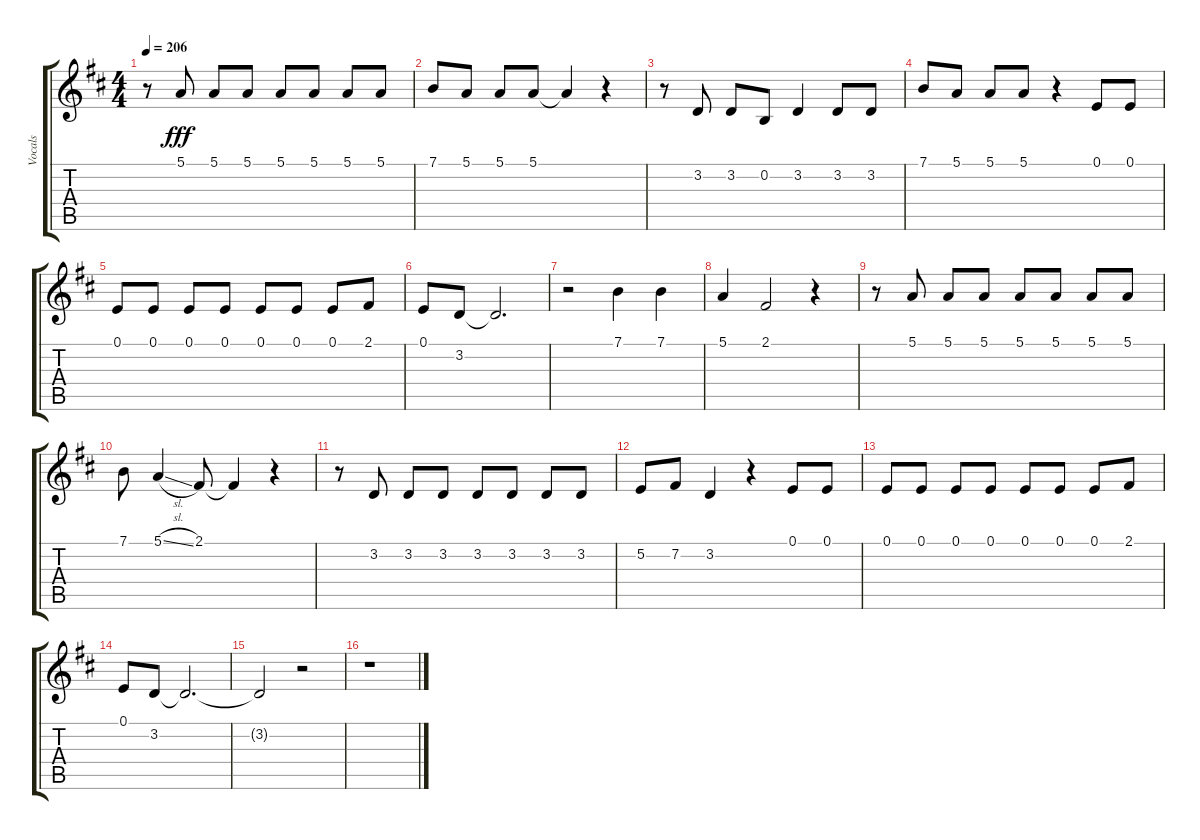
\track ("Vocals" "Vocals") {instrument voiceoohs}
\staff {score tabs}
\tuning (E4 B3 G3 D3 A2 E2) {hide}
\ts (4 4)
\tempo 206
\clef g2
\ks d
r.8{dy fff} 5.1.8 5.1.8 5.1.8 5.1.8 5.1.8 5.1.8 5.1.8 |
7.1.8 5.1.8 5.1.8 5.1.8 5.1{t}.4 r.4 |
r.8 3.2.8 3.2.8 0.2.8 3.2.4 3.2.8 3.2.8 |
7.1.8 5.1.8 5.1.8 5.1.8 r.4 0.1.8 0.1.8 |
0.1.8 0.1.8 0.1.8 0.1.8 0.1.8 0.1.8 0.1.8 2.1.8 |
0.1.8 3.2.8 3.2{t}.2{d} |
r.2 7.1.4 7.1.4 |
5.1.4 2.1.2 r.4 |
r.8 5.1.8 5.1.8 5.1.8 5.1.8 5.1.8 5.1.8 5.1.8 |
7.1.8 5.1{sl}.4 2.1.8 2.1{t}.4 r.4 |
r.8 3.2.8 3.2.8 3.2.8 3.2.8 3.2.8 3.2.8 3.2.8 |
5.2.8 7.2.8 3.2.4 r.4 0.1.8 0.1.8 |
0.1.8 0.1.8 0.1.8 0.1.8 0.1.8 0.1.8 0.1.8 2.1.8 |
0.1.8 3.2.8 3.2{t}.2{d} |
3.2{t}.2 r.2 |
r.1
